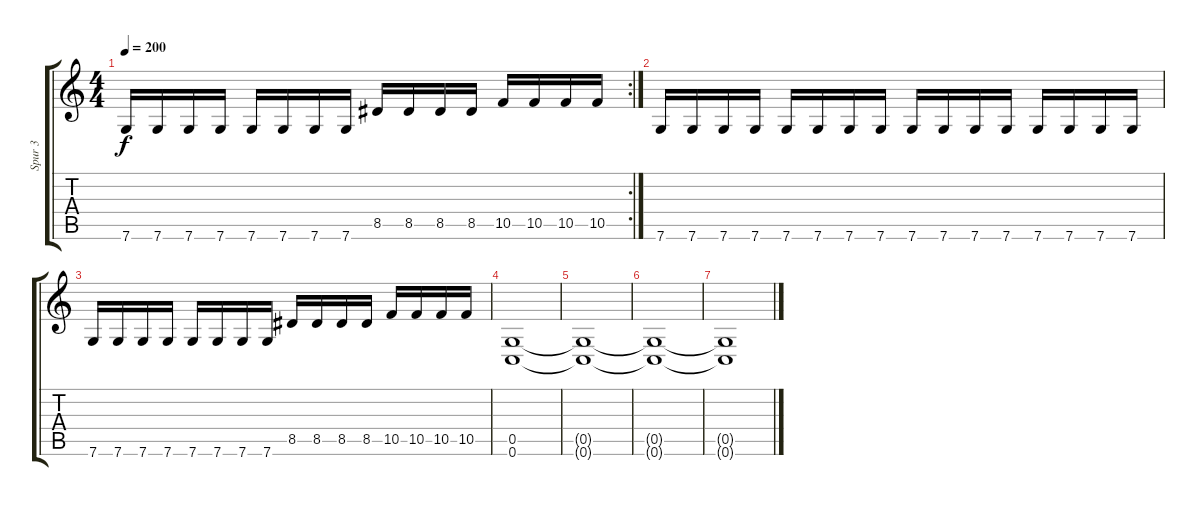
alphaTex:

\track ("Spur 3" "Spur 3") {instrument distortionguitar}
\staff {score tabs}
\tuning (D4 A3 F3 C3 G2 C2) {hide}
\rc 2
\ts (4 4)
\tempo 200
\clef g2
\ks c
7.6.16{dy f} 7.6.16 7.6.16 7.6.16 7.6.16 7.6.16 7.6.16 7.6.16 8.5.16 8.5.16 8.5.16 8.5.16 10.5.16 10.5.16 10.5.16 10.5.16 |
7.6.16 7.6.16 7.6.16 7.6.16 7.6.16 7.6.16 7.6.16 7.6.16 7.6.16 7.6.16 7.6.16 7.6.16 7.6.16 7.6.16 7.6.16 7.6.16 |
7.6.16 7.6.16 7.6.16 7.6.16 7.6.16 7.6.16 7.6.16 7.6.16 8.5.16 8.5.16 8.5.16 8.5.16 10.5.16 10.5.16 10.5.16 10.5.16 |
(0.5 0.6).1 |
(0.5{t} 0.6{t}).1 |
(0.5{t} 0.6{t}).1 |
(0.5{t} 0.6{t}).1
